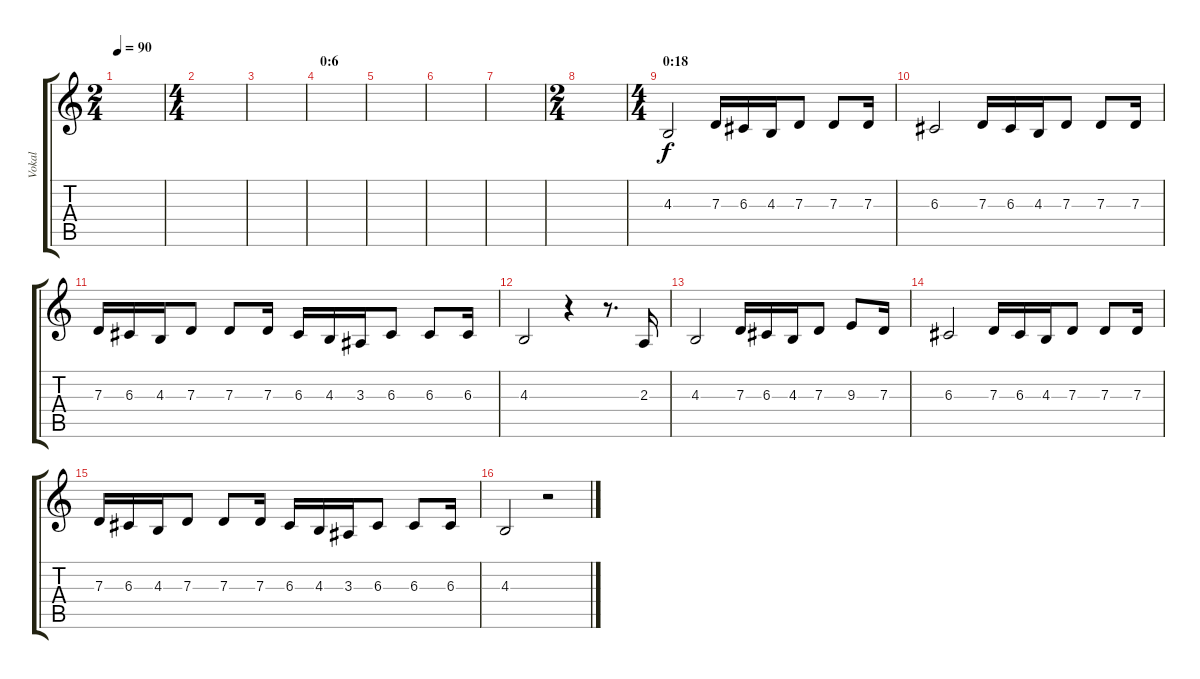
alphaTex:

\track ("Vokal" "Vokal") {instrument lead1square}
\staff {score tabs}
\tuning (E4 B3 G3 D3 A2 E2) {hide}
\ts (2 4)
\tempo 90
\clef g2
\ks c
|
\ts (4 4)
|
|
\section ("" "0:6")
|
|
|
|
\ts (2 4)
|
\ts (4 4)
\section ("" "0:18")
4.3.2 7.3.16 6.3.16 4.3.16 7.3.8 7.3.8 7.3.16 |
6.3.2 7.3.16 6.3.16 4.3.16 7.3.8 7.3.8 7.3.16 |
7.3.16 6.3.16 4.3.16 7.3.8 7.3.8 7.3.16 6.3.16 4.3.16 3.3.16 6.3.8 6.3.8 6.3.16 |
4.3.2 r.4 r.8{d} 2.3.16 |
4.3.2 7.3.16 6.3.16 4.3.16 7.3.8 9.3.8 7.3.16 |
6.3.2 7.3.16 6.3.16 4.3.16 7.3.8 7.3.8 7.3.16 |
7.3.16 6.3.16 4.3.16 7.3.8 7.3.8 7.3.16 6.3.16 4.3.16 3.3.16 6.3.8 6.3.8 6.3.16 |
4.3.2 r.2
